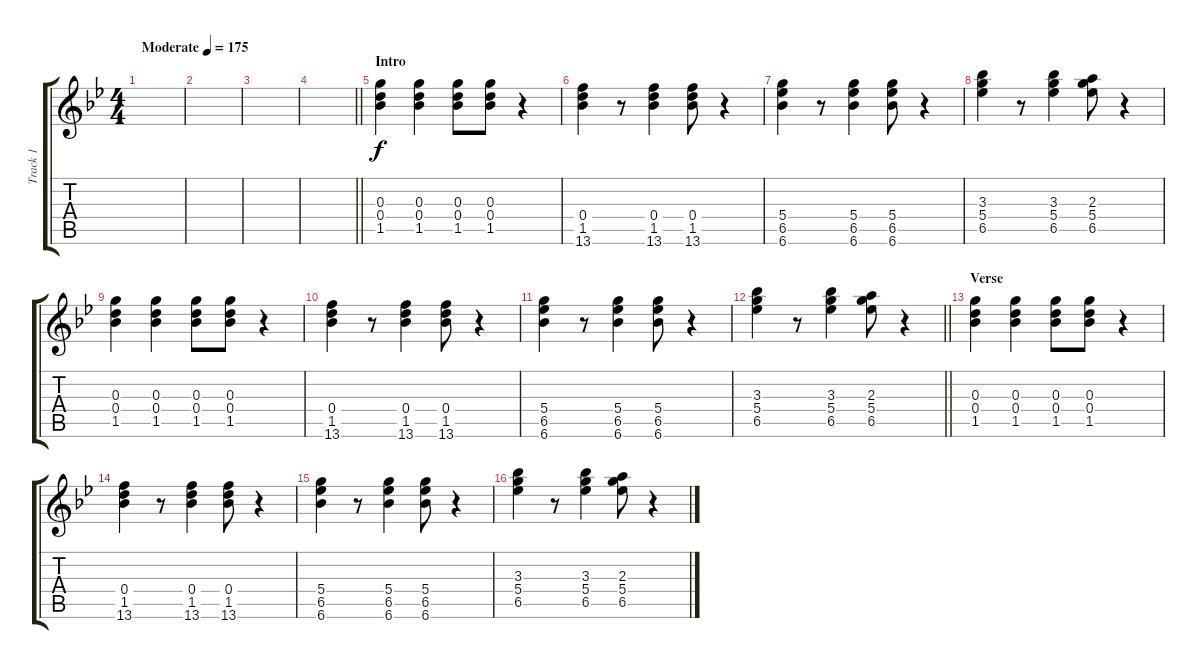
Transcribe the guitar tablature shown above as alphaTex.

\track ("Track 1" "Track 1") {instrument electricguitarclean}
\staff {score tabs}
\tuning (E5 B4 G4 D4 A3 E3) {hide}
\ts (4 4)
\tempo (175 "Moderate")
\clef g2
\ks bb
|
|
|
\barLineRight lightlight
|
\section ("" "Intro")
(0.3 0.4 1.5).4 (0.3 0.4 1.5).4 (0.3 0.4 1.5).8 (0.3 0.4 1.5).8 r.4 |
(0.4 1.5 13.6).4 r.8 (0.4 1.5 13.6).4 (0.4 1.5 13.6).8 r.4 |
(5.4 6.5 6.6).4 r.8 (5.4 6.5 6.6).4 (5.4 6.5 6.6).8 r.4 |
(3.3 5.4 6.5).4 r.8 (3.3 5.4 6.5).4 (2.3 5.4 6.5).8 r.4 |
(0.3 0.4 1.5).4 (0.3 0.4 1.5).4 (0.3 0.4 1.5).8 (0.3 0.4 1.5).8 r.4 |
(0.4 1.5 13.6).4 r.8 (0.4 1.5 13.6).4 (0.4 1.5 13.6).8 r.4 |
(5.4 6.5 6.6).4 r.8 (5.4 6.5 6.6).4 (5.4 6.5 6.6).8 r.4 |
\barLineRight lightlight
(3.3 5.4 6.5).4 r.8 (3.3 5.4 6.5).4 (2.3 5.4 6.5).8 r.4 |
\section ("" "Verse")
(0.3 0.4 1.5).4 (0.3 0.4 1.5).4 (0.3 0.4 1.5).8 (0.3 0.4 1.5).8 r.4 |
(0.4 1.5 13.6).4 r.8 (0.4 1.5 13.6).4 (0.4 1.5 13.6).8 r.4 |
(5.4 6.5 6.6).4 r.8 (5.4 6.5 6.6).4 (5.4 6.5 6.6).8 r.4 |
(3.3 5.4 6.5).4 r.8 (3.3 5.4 6.5).4 (2.3 5.4 6.5).8 r.4
